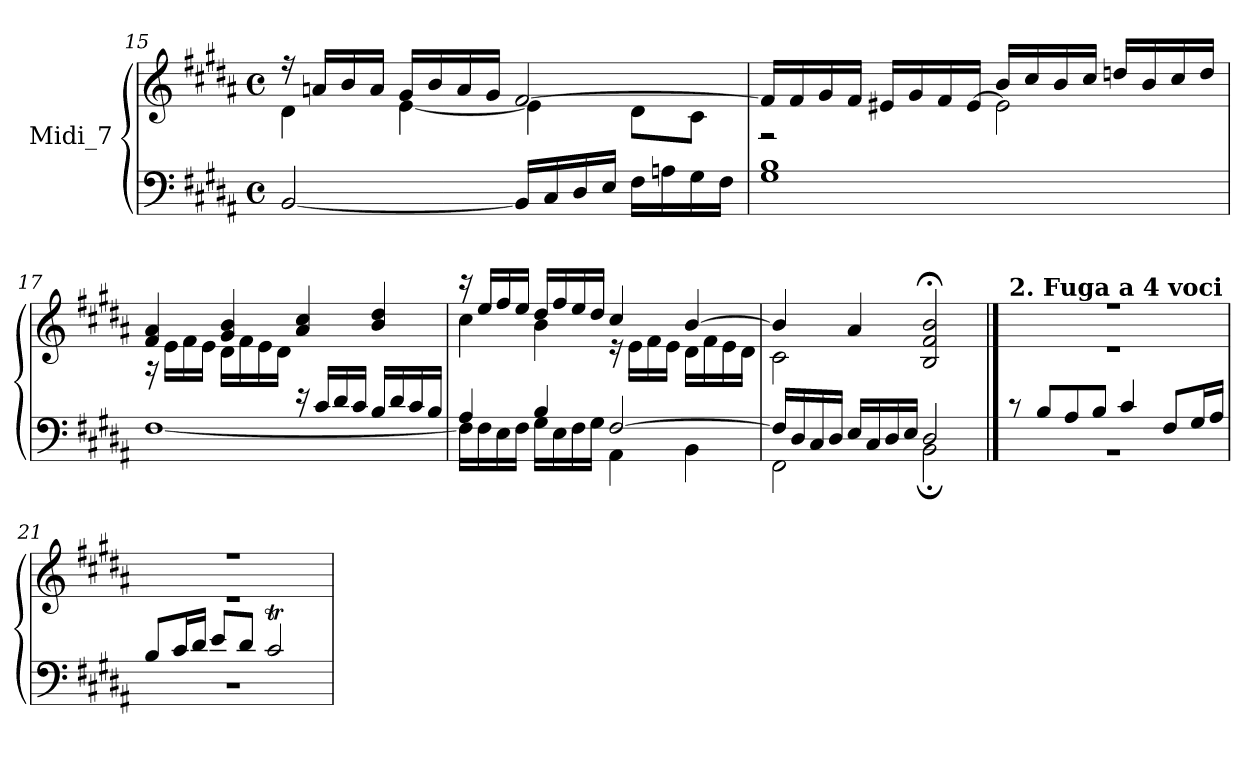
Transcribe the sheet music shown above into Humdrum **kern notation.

**kern	**kern
*part1	*part1
*staff2	*staff1
*I"Midi_7	*
*clefF4	*clefG2
*k[f#c#g#d#a#]	*k[f#c#g#d#a#]
*B:	*B:
*M4/4	*M4/4
*met(c)	*met(c)
=15	=15
*	*^
[2BB	16r	4d#\
.	16anLL	.
.	16b	.
.	16aJJ	.
.	16g#LL	[4e\
.	16b	.
.	16a	.
.	16g#JJ	.
16BBLL]	[2f#/	4e\]
16C#	.	.
16D#	.	.
16EJJ	.	.
16F#LL	.	8d#\L
16An	.	.
16G#	.	8c#\J
16F#JJ	.	.
!!LO:LB:g=z	!!
=16	=16	=16
*^	*	*
1ryy	1G#\ 1B\	16f#LL]	2r
.	.	16f#	.
.	.	16g#	.
.	.	16f#JJ	.
.	.	16e#XLL	.
.	.	16g#	.
.	.	16f#	.
.	.	[16e#JJ	.
.	.	2e#\]	16b/LL
.	.	.	16cc#/
.	.	.	16b/
.	.	.	16cc#/JJ
.	.	.	16ddn/LL
.	.	.	16b/
.	.	.	16cc#/
.	.	.	16dd/JJ
=17	=17	=17	=17
2ryy	[1F#\	4f#/ 4a#/	16r
.	.	.	16e\LL
.	.	.	16f#\
.	.	.	16e\JJ
.	.	4g#/ 4b/	16d#\LL
.	.	.	16f#\
.	.	.	16e\
.	.	.	16d#\JJ
16r	.	4a#/ 4cc#/	2ryy
16c#/LL	.	.	.
16d#/	.	.	.
16c#/JJ	.	.	.
16B/LL	.	4b/ 4dd#/	.
16d#/	.	.	.
16c#/	.	.	.
16B/JJ	.	.	.
=18	=18	=18	=18
4A#/	16F#LL]	16r	4cc#\
.	16F#	16eeLL	.
.	16E	16ff#	.
.	16F#JJ	16eeJJ	.
4B/	16G#LL	16dd#LL	4b\
.	16E	16ff#	.
.	16F#	16ee	.
.	16G#JJ	16dd#JJ	.
[2F#/	4AA#\	4cc#/	16r
.	.	.	16e\LL
.	.	.	16f#\
.	.	.	16e\JJ
.	4BB\	[4b/	16d#LL
.	.	.	16f#
.	.	.	16e
.	.	.	16d#JJ
=19	=19	=19	=19
16F#LL]	2FF#\	4b/]	2c#\
16D#	.	.	.
16C#	.	.	.
16D#JJ	.	.	.
16E/LL	.	4a#/	.
16C#/	.	.	.
16D#/	.	.	.
16E/JJ	.	.	.
2D#/	2BB;\	2B/;< 2f#/;< 2b/;<	2ryy
!!LO:LB:g=z	!!
==20	==20	==20	==20
!	!	!LO:TX:a:B:t=2. Fuga a 4 voci	!
8r	1r	1r	1r
8B/L	.	.	.
8A#/	.	.	.
8B/J	.	.	.
4c#/	.	.	.
8F#L	.	.	.
16G#/L	.	.	.
16A#/JJ	.	.	.
=21	=21	=21	=21
8B/L	1r	1r	1r
16c#/L	.	.	.
16d#/JJ	.	.	.
8e/L	.	.	.
8d#/J	.	.	.
2c#T/	.	.	.
*v	*v	*	*
*	*v	*v
=	=
*-	*-
